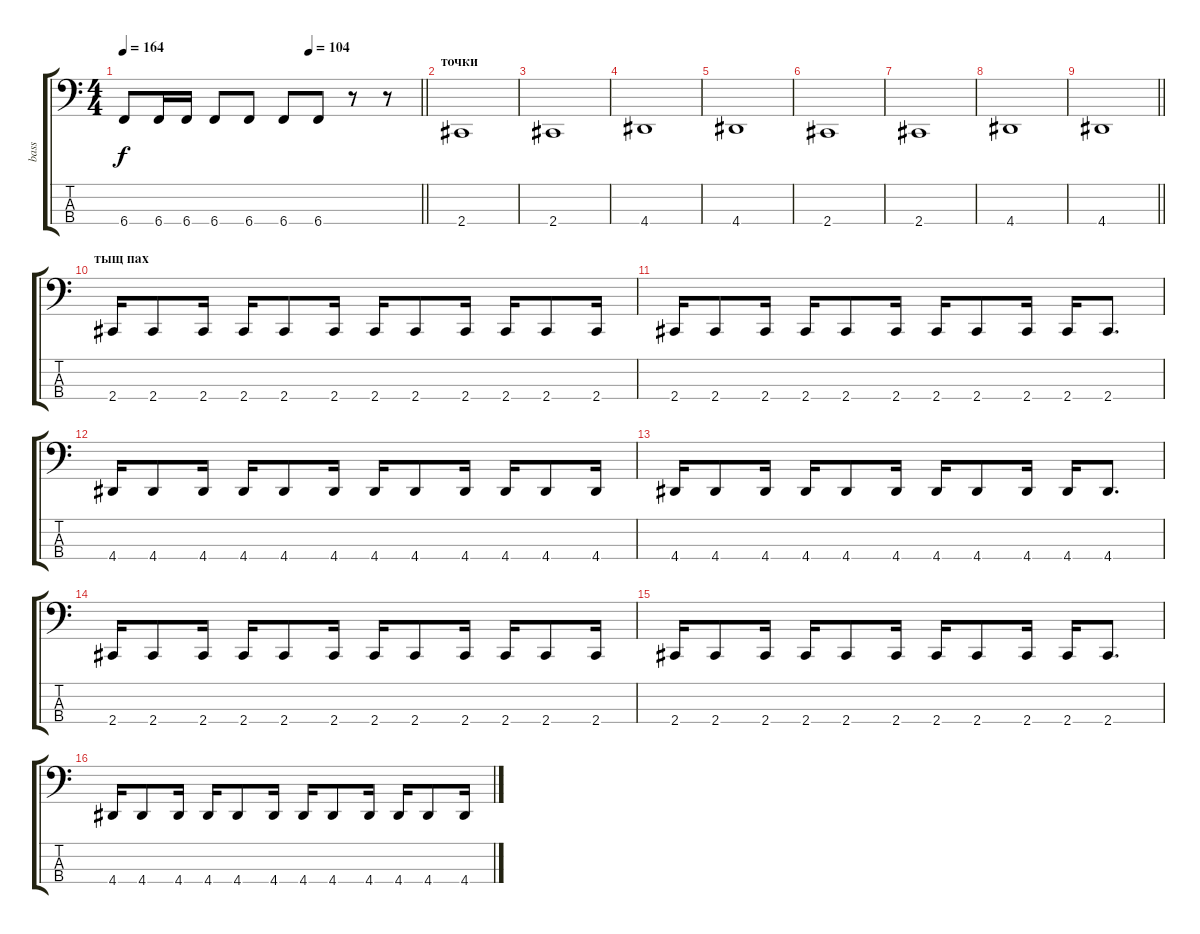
\track ("bass" "bass") {instrument electricbassfinger}
\staff {score tabs}
\tuning (E2 B1 Gb1 B0) {hide}
\ts (4 4)
\tempo 164
\tempo (104 0.625)
\clef f4
\barLineRight lightlight
\ks c
6.4{t}.8{dy f} 6.4.16 6.4.16 6.4.8 6.4.8 6.4.8 6.4.8 r.8 r.8 |
\section ("" "точки")
2.4.1 |
2.4.1 |
4.4.1 |
4.4.1 |
2.4.1 |
2.4.1 |
4.4.1 |
\barLineRight lightlight
4.4.1 |
\section ("" "тыщ пах")
2.4.16 2.4.8 2.4.16 2.4.16 2.4.8 2.4.16 2.4.16 2.4.8 2.4.16 2.4.16 2.4.8 2.4.16 |
2.4.16 2.4.8 2.4.16 2.4.16 2.4.8 2.4.16 2.4.16 2.4.8 2.4.16 2.4.16 2.4.8{d} |
4.4.16 4.4.8 4.4.16 4.4.16 4.4.8 4.4.16 4.4.16 4.4.8 4.4.16 4.4.16 4.4.8 4.4.16 |
4.4.16 4.4.8 4.4.16 4.4.16 4.4.8 4.4.16 4.4.16 4.4.8 4.4.16 4.4.16 4.4.8{d} |
2.4.16 2.4.8 2.4.16 2.4.16 2.4.8 2.4.16 2.4.16 2.4.8 2.4.16 2.4.16 2.4.8 2.4.16 |
2.4.16 2.4.8 2.4.16 2.4.16 2.4.8 2.4.16 2.4.16 2.4.8 2.4.16 2.4.16 2.4.8{d} |
4.4.16 4.4.8 4.4.16 4.4.16 4.4.8 4.4.16 4.4.16 4.4.8 4.4.16 4.4.16 4.4.8 4.4.16
